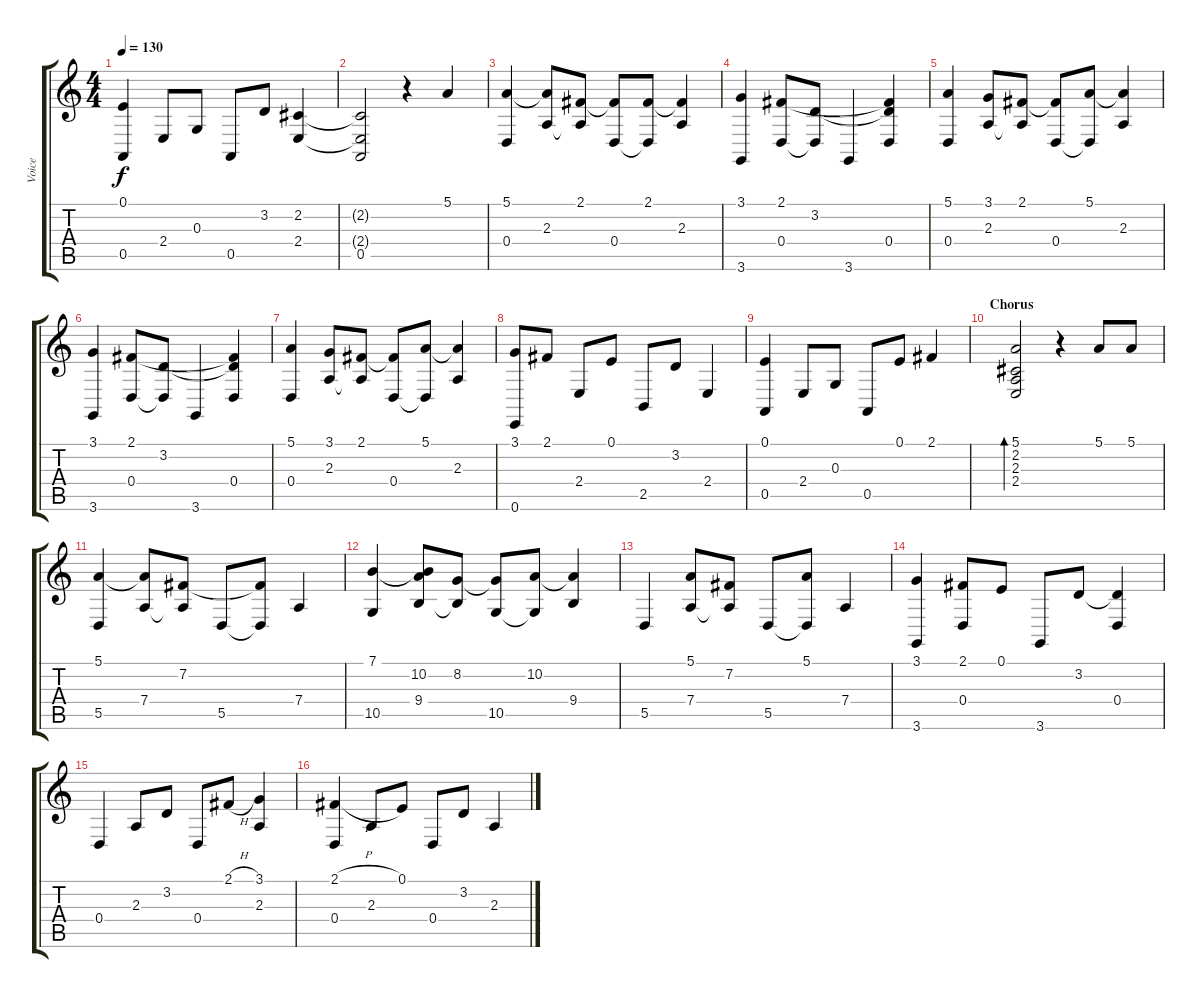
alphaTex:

\track ("Voice" "Voice") {instrument voiceoohs}
\staff {score tabs}
\tuning (E4 B3 G3 D3 A2 E2) {hide}
\ts (4 4)
\tempo 130
\clef g2
\ks c
(0.1 0.5).4{dy f} 2.4.8 0.3.8 0.5.8 3.2.8 (2.2 2.4).4 |
(2.2{t} 2.4{t} 0.5).2 r.4 5.1.4 |
(5.1 0.4).4 (5.1{t} 2.3).8 (2.1 2.3{t}).8 (2.1{t} 0.4).8 (2.1 0.4{t}).8 (2.1{t} 2.3).4 |
(3.1 3.6).4 (2.1 0.4).8 (3.2 0.4{t}).8 3.6.4 (2.1{t} 3.2{t} 0.4).4 |
(5.1 0.4).4 (3.1 2.3).8 (2.1 2.3{t}).8 (2.1{t} 0.4).8 (5.1 0.4{t}).8 (5.1{t} 2.3).4 |
(3.1 3.6).4 (2.1 0.4).8 (3.2 0.4{t}).8 3.6.4 (2.1{t} 3.2{t} 0.4).4 |
(5.1 0.4).4 (3.1 2.3).8 (2.1 2.3{t}).8 (2.1{t} 0.4).8 (5.1 0.4{t}).8 (5.1{t} 2.3).4 |
(3.1 0.6).8 2.1.8 2.4.8 0.1.8 2.5.8 3.2.8 2.4.4 |
(0.1 0.5).4 2.4.8 0.3.8 0.5.8 0.1.8 2.1.4 |
\section ("" "Chorus")
(5.1 2.2 2.3 2.4).2{bd 480} r.4 5.1.8 5.1.8 |
(5.1 5.5).4 (5.1{t} 7.4).8 (7.2 7.4{t}).8 5.5.8 (7.2{t} 5.5{t}).8 7.4.4 |
(7.1 10.5).4 (7.1{t} 10.2 9.4).8 (8.2 9.4{t}).8 (8.2{t} 10.5).8 (10.2 10.5{t}).8 (10.2{t} 9.4).4 |
5.5.4 (5.1 7.4).8 (7.2 7.4{t}).8 5.5.8 (5.1 5.5{t}).8 7.4.4 |
(3.1 3.6).4 (2.1 0.4).8 0.1.8 3.6.8 3.2.8 (3.2{t} 0.4).4 |
0.4.4 2.3.8 3.2.8 0.4.8 2.1{h}.8 (3.1 2.3).4 |
(2.1{h} 0.4).4 2.3.8 0.1.8 0.4.8 3.2.8 2.3.4
